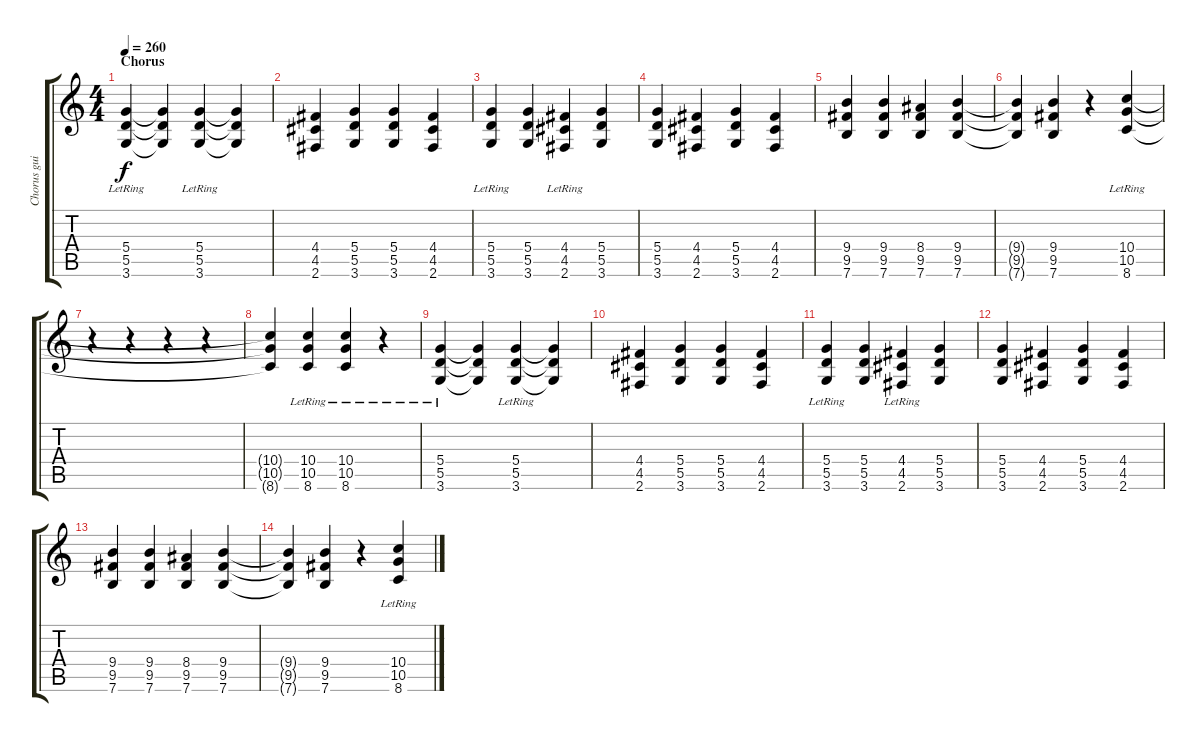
\track ("Chorus guitar - Berry" "Chorus gui") {instrument distortionguitar}
\staff {score tabs}
\tuning (E4 B3 G3 D3 A2 E2) {hide}
\ts (4 4)
\section ("" "Chorus")
\tempo 260
\clef g2
\ks c
(5.4{lr} 5.5{lr} 3.6{lr}).4{dy f} (5.4{t} 5.5{t} 3.6{t}).4 (5.4{lr} 5.5{lr} 3.6{lr}).4 (5.4{t} 5.5{t} 3.6{t}).4 |
(4.4 4.5 2.6).4 (5.4 5.5 3.6).4 (5.4 5.5 3.6).4 (4.4 4.5 2.6).4 |
(5.4{lr} 5.5{lr} 3.6{lr}).4 (5.4 5.5 3.6).4 (4.4{lr} 4.5{lr} 2.6{lr}).4 (5.4 5.5 3.6).4 |
(5.4 5.5 3.6).4 (4.4 4.5 2.6).4 (5.4 5.5 3.6).4 (4.4 4.5 2.6).4 |
(9.4 9.5 7.6).4 (9.4 9.5 7.6).4 (8.4 9.5 7.6).4 (9.4 9.5 7.6).4 |
(9.4{t} 9.5{t} 7.6{t}).4 (9.4 9.5 7.6).4 r.4 (10.4{lr} 10.5{lr} 8.6{lr}).4 |
r.4 r.4 r.4 r.4 |
(10.4{t} 10.5{t} 8.6{t}).4 (10.4{lr} 10.5{lr} 8.6{lr}).4 (10.4{lr} 10.5{lr} 8.6{lr}).4 r.4 |
(5.4{lr} 5.5{lr} 3.6{lr}).4 (5.4{t} 5.5{t} 3.6{t}).4 (5.4{lr} 5.5{lr} 3.6{lr}).4 (5.4{t} 5.5{t} 3.6{t}).4 |
(4.4 4.5 2.6).4 (5.4 5.5 3.6).4 (5.4 5.5 3.6).4 (4.4 4.5 2.6).4 |
(5.4{lr} 5.5{lr} 3.6{lr}).4 (5.4 5.5 3.6).4 (4.4{lr} 4.5{lr} 2.6{lr}).4 (5.4 5.5 3.6).4 |
(5.4 5.5 3.6).4 (4.4 4.5 2.6).4 (5.4 5.5 3.6).4 (4.4 4.5 2.6).4 |
(9.4 9.5 7.6).4 (9.4 9.5 7.6).4 (8.4 9.5 7.6).4 (9.4 9.5 7.6).4 |
(9.4{t} 9.5{t} 7.6{t}).4 (9.4 9.5 7.6).4 r.4 (10.4{lr} 10.5{lr} 8.6{lr}).4
